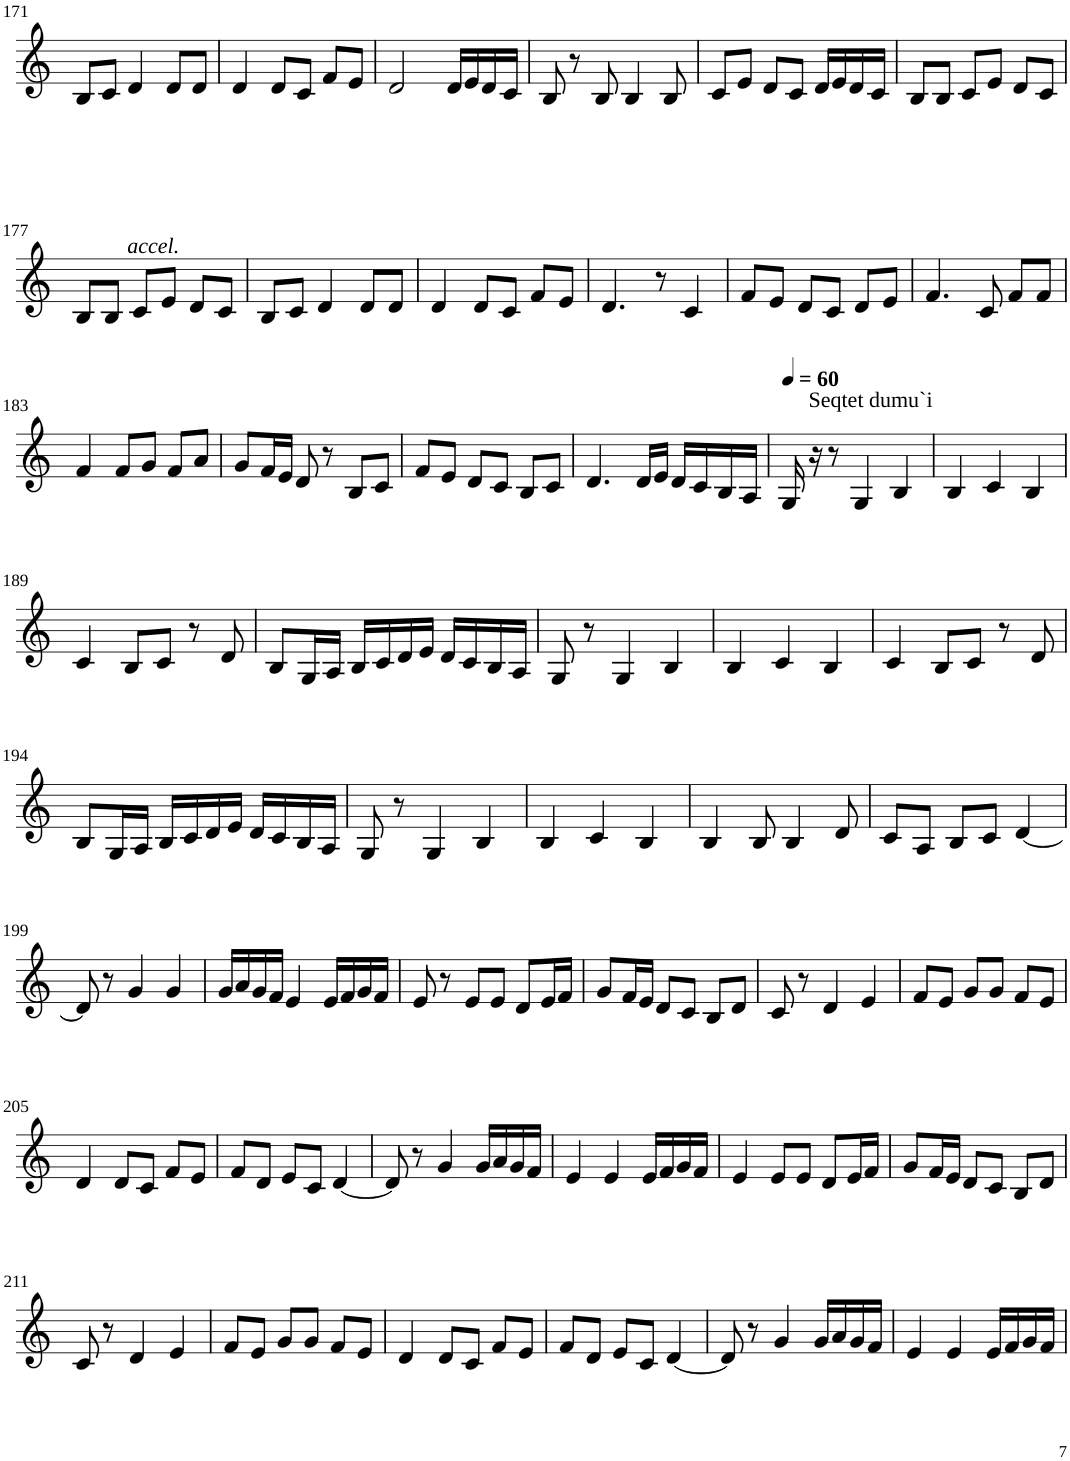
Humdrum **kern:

**kern
*part1
*staff1
*I"Violin
!!LO:PB:g=z
*clefG2
*k[]
*M3/4
=171
8B/L
8c/J
!LO:TX:b:i:t=accel.
4d/
8d/L
8d/J
=172
4d/
8d/L
8c/J
8f/L
8e/J
=173
2d/
16d/LL
16e/
16d/
16c/JJ
=174
8B/
8r
8B/
4B/
8B/
=175
8c/L
8e/J
8d/L
8c/J
16d/LL
16e/
16d/
16c/JJ
=176
8B/L
8B/J
8c/L
8e/J
8d/L
8c/J
!!LO:LB:g=z
=177
8B/L
8B/J
8c/L
8e/J
8d/L
8c/J
=178
8B/L
8c/J
4d/
8d/L
8d/J
=179
4d/
8d/L
8c/J
8f/L
8e/J
=180
4.d/
8r
4c/
=181
8f/L
8e/J
8d/L
8c/J
8d/L
8e/J
=182
4.f/
8c/
8f/L
8f/J
!!LO:LB:g=z
=183
4f/
8f/L
8g/J
8f/L
8a/J
=184
8g/L
16f/L
16e/JJ
8d/
8r
8B/L
8c/J
=185
8f/L
8e/J
8d/L
8c/J
8B/L
8c/J
=186
4.d/
16d/LL
16e/JJ
16d/LL
16c/
16B/
16A/JJ
=187
*MM60
16G/
!LO:TX:a:t=Seqtet dumu`i
16r
8r
4G/
4B/
=188
4B/
4c/
4B/
!!LO:LB:g=z
=189
4c/
8B/L
8c/J
8r
8d/
=190
8B/L
16G/L
16A/JJ
16B/LL
16c/
16d/
16e/JJ
16d/LL
16c/
16B/
16A/JJ
=191
8G/
8r
4G/
4B/
=192
4B/
4c/
4B/
=193
4c/
8B/L
8c/J
8r
8d/
!!LO:LB:g=z
=194
8B/L
16G/L
16A/JJ
16B/LL
16c/
16d/
16e/JJ
16d/LL
16c/
16B/
16A/JJ
=195
8G/
8r
4G/
4B/
=196
4B/
4c/
4B/
=197
4B/
8B/
4B/
8d/
=198
8c/L
8A/J
8B/L
8c/J
[4d/
!!LO:LB:g=z
=199
8d/]
8r
4g/
4g/
=200
16g/LL
16a/
16g/
16f/JJ
4e/
16e/LL
16f/
16g/
16f/JJ
=201
8e/
8r
8e/L
8e/J
8d/L
16e/L
16f/JJ
=202
8g/L
16f/L
16e/JJ
8d/L
8c/J
8B/L
8d/J
=203
8c/
8r
4d/
4e/
=204
8f/L
8e/J
8g/L
8g/J
8f/L
8e/J
!!LO:LB:g=z
=205
4d/
8d/L
8c/J
8f/L
8e/J
=206
8f/L
8d/J
8e/L
8c/J
[4d/
=207
8d/]
8r
4g/
16g/LL
16a/
16g/
16f/JJ
=208
4e/
4e/
16e/LL
16f/
16g/
16f/JJ
=209
4e/
8e/L
8e/J
8d/L
16e/L
16f/JJ
=210
8g/L
16f/L
16e/JJ
8d/L
8c/J
8B/L
8d/J
!!LO:LB:g=z
=211
8c/
8r
4d/
4e/
=212
8f/L
8e/J
8g/L
8g/J
8f/L
8e/J
=213
4d/
8d/L
8c/J
8f/L
8e/J
=214
8f/L
8d/J
8e/L
8c/J
[4d/
=215
8d/]
8r
4g/
16g/LL
16a/
16g/
16f/JJ
=216
4e/
4e/
16e/LL
16f/
16g/
16f/JJ
=
*-
